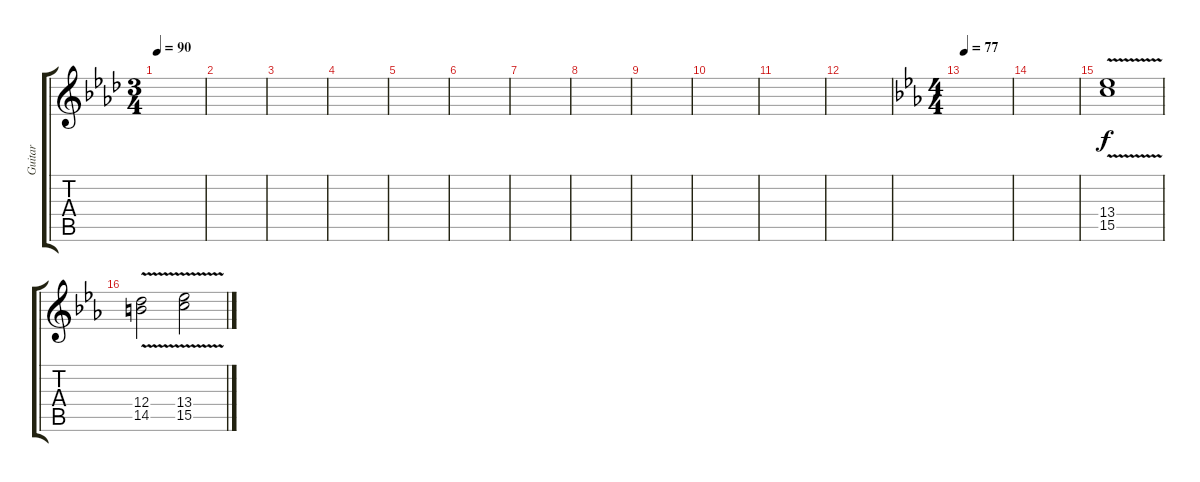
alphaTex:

\track ("Guitar" "Guitar") {instrument overdrivenguitar}
\staff {score tabs}
\tuning (E4 B3 G3 D3 A2 E2) {hide}
\ts (3 4)
\tempo 90
\clef g2
\ks ab
|
|
|
|
|
|
|
|
|
|
|
|
\ts (4 4)
\tempo 77
\ks eb
|
|
(13.4{v} 15.5{v}).1 |
(12.4{v} 14.5{v}).2 (13.4{v} 15.5{v}).2
